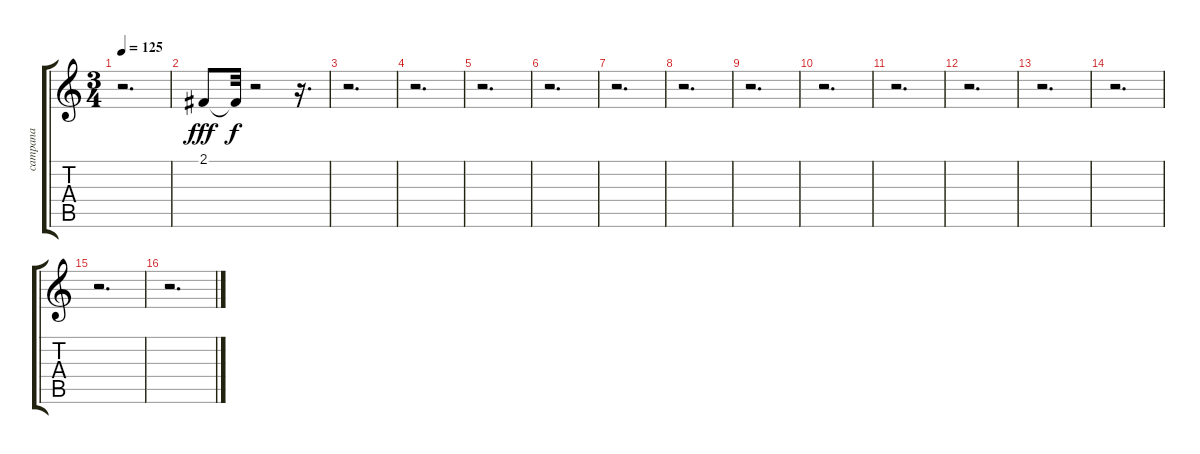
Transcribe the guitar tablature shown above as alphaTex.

\track ("campana" "campana") {instrument tubularbells}
\staff {score tabs}
\tuning (E4 B3 G3 D3 A2 E2) {hide}
\ts (3 4)
\tempo 125
\clef g2
\ks c
r.2{d dy fff} |
2.1.8 2.1{t}.32{dy f} r.2 r.16{d} |
r.2{d} |
r.2{d} |
r.2{d} |
r.2{d} |
r.2{d} |
r.2{d} |
r.2{d} |
r.2{d} |
r.2{d} |
r.2{d} |
r.2{d} |
r.2{d} |
r.2{d} |
r.2{d}
